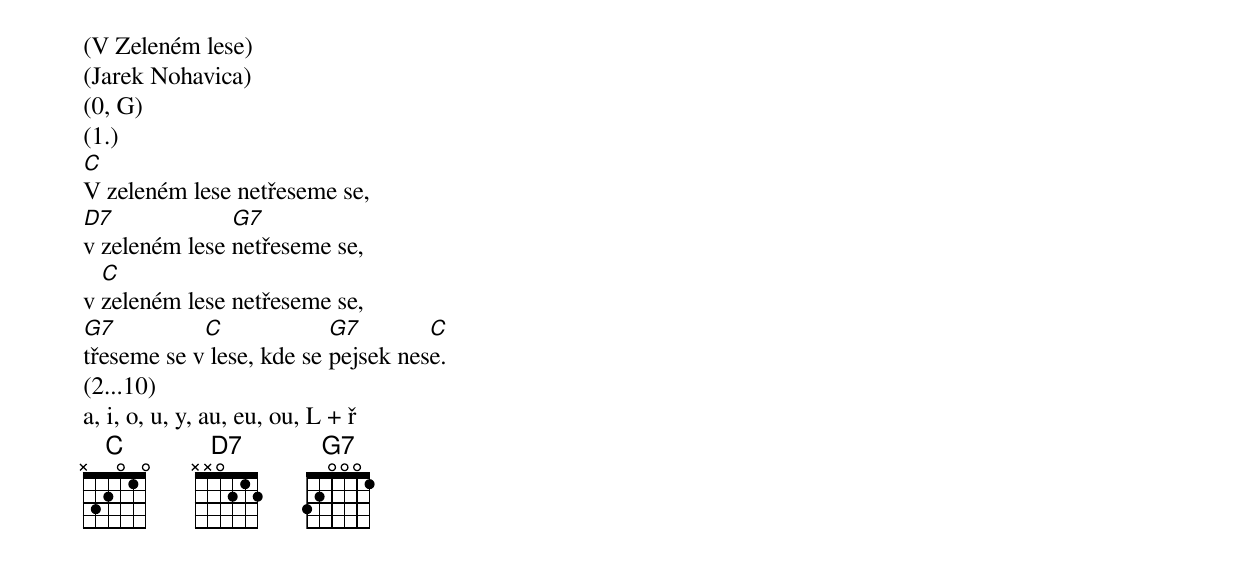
(V Zeleném lese)
(Jarek Nohavica)
(0, G)
(1.)
[C]V zeleném lese netřeseme se,
[D7]v zeleném lese [G7]netřeseme se,
v [C]zeleném lese netřeseme se,
[G7]třeseme se v[C] lese, kde se [G7]pejsek nes[C]e.
(2...10)
a, i, o, u, y, au, eu, ou, L + ř
